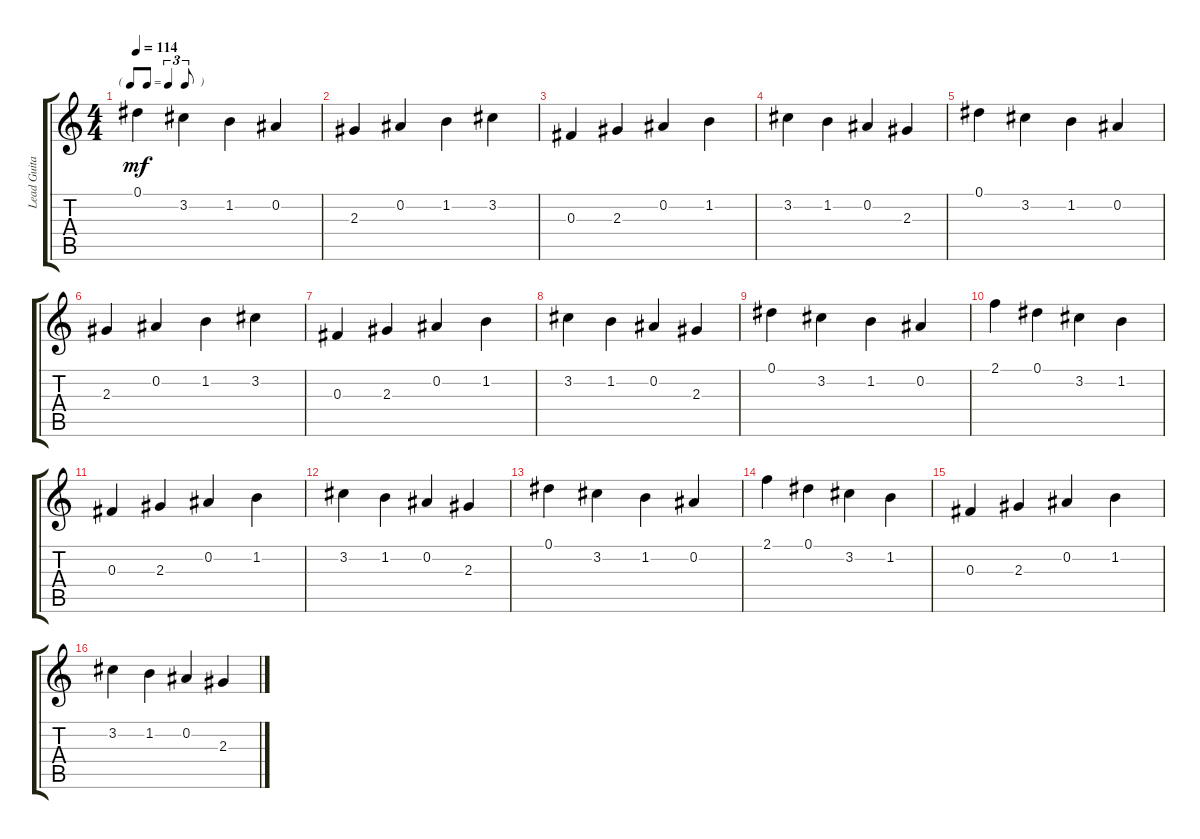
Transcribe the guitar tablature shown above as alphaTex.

\track ("Lead Guitar 1" "Lead Guita") {instrument acousticguitarsteel}
\staff {score tabs}
\tuning (Eb4 Bb3 Gb3 Db3 Ab2 Eb2) {hide}
\ts (4 4)
\tf triplet8th
\tempo 114
\clef g2
\ks c
0.1.4{dy mf} 3.2.4 1.2.4 0.2.4 |
2.3.4 0.2.4 1.2.4 3.2.4 |
0.3.4 2.3.4 0.2.4 1.2.4 |
3.2.4 1.2.4 0.2.4 2.3.4 |
0.1.4 3.2.4 1.2.4 0.2.4 |
2.3.4 0.2.4 1.2.4 3.2.4 |
0.3.4 2.3.4 0.2.4 1.2.4 |
3.2.4 1.2.4 0.2.4 2.3.4 |
0.1.4 3.2.4 1.2.4 0.2.4 |
2.1.4 0.1.4 3.2.4 1.2.4 |
0.3.4 2.3.4 0.2.4 1.2.4 |
3.2.4 1.2.4 0.2.4 2.3.4 |
0.1.4 3.2.4 1.2.4 0.2.4 |
2.1.4 0.1.4 3.2.4 1.2.4 |
0.3.4 2.3.4 0.2.4 1.2.4 |
3.2.4 1.2.4 0.2.4 2.3.4
